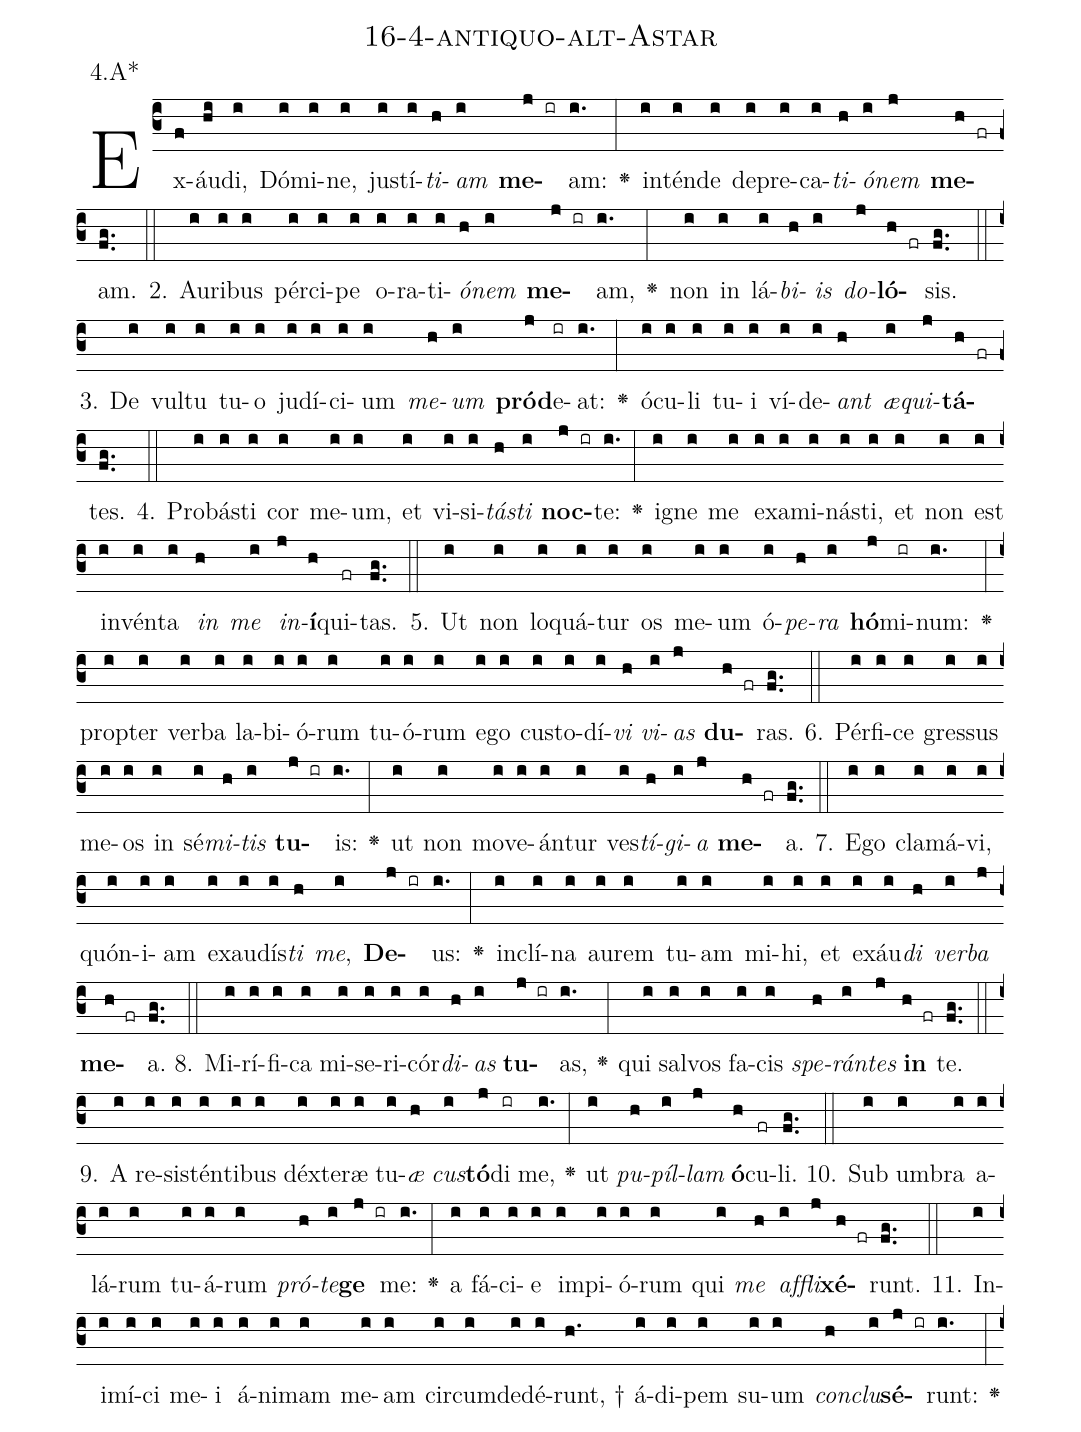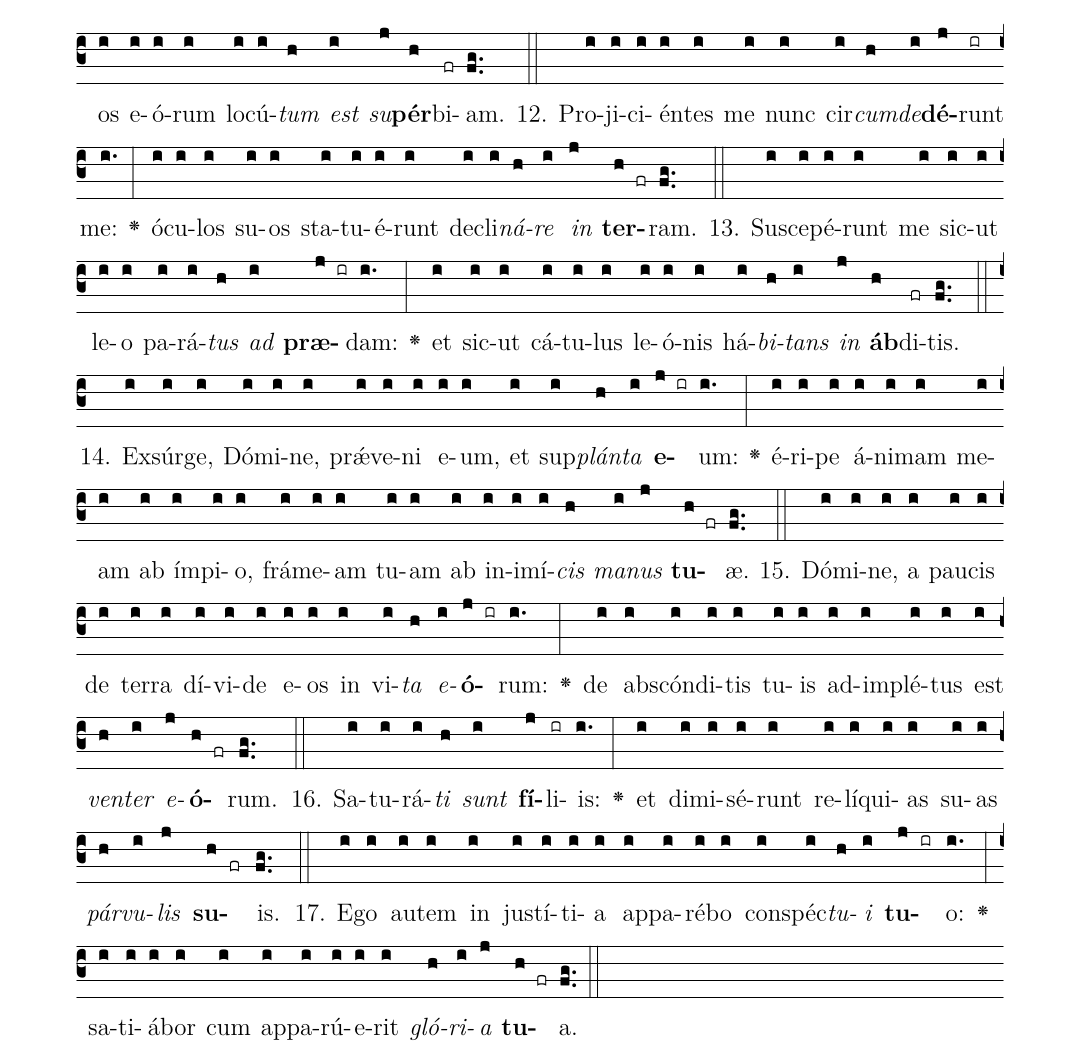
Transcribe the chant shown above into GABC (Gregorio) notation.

name: 16-4-antiquo-alt-Astar;
annotation: 4.A*;
%%
(c3)Ex(f)áu(hi)di,(i) Dó(i)mi(i)ne,(i) jus(i)tí(i)<i>ti</i>(h)<i>am</i>(i) <b>me</b>(j ir)am:(i.) <v>\greheightstar</v>(:) in(i)tén(i)de(i) de(i)pre(i)ca(i)<i>ti</i>(h)<i>ó</i>(i)<i>nem</i>(j) <b>me</b>(h fr)am.(fg..) (::)
2. Au(i)ri(i)bus(i) pér(i)ci(i)pe(i) o(i)ra(i)ti(i)<i>ó</i>(h)<i>nem</i>(i) <b>me</b>(j ir)am,(i.) <v>\greheightstar</v>(:) non(i) in(i) lá(i)<i>bi</i>(h)<i>is</i>(i) <i>do</i>(j)<b>ló</b>(h fr)sis.(fg..) (::)
3. De(i) vul(i)tu(i) tu(i)o(i) ju(i)dí(i)ci(i)um(i) <i>me</i>(h)<i>um</i>(i) <b>pród</b>(j)e(ir)at:(i.) <v>\greheightstar</v>(:) ó(i)cu(i)li(i) tu(i)i(i) ví(i)de(i)<i>ant</i>(h) <i>æ</i>(i)<i>qui</i>(j)<b>tá</b>(h fr)tes.(fg..) (::)
4. Pro(i)bás(i)ti(i) cor(i) me(i)um,(i) et(i) vi(i)si(i)<i>tás</i>(h)<i>ti</i>(i) <b>noc</b>(j ir)te:(i.) <v>\greheightstar</v>(:) i(i)gne(i) me(i) ex(i)a(i)mi(i)nás(i)ti,(i) et(i) non(i) est(i) in(i)vén(i)ta(i) <i>in</i>(h) <i>me</i>(i) <i>in</i>(j)<b>í</b>(h)qui(fr)tas.(fg..) (::)
5. Ut(i) non(i) lo(i)quá(i)tur(i) os(i) me(i)um(i) ó(i)<i>pe</i>(h)<i>ra</i>(i) <b>hó</b>(j)mi(ir)num:(i.) <v>\greheightstar</v>(:) prop(i)ter(i) ver(i)ba(i) la(i)bi(i)ó(i)rum(i) tu(i)ó(i)rum(i) e(i)go(i) cus(i)to(i)dí(i)<i>vi</i>(h) <i>vi</i>(i)<i>as</i>(j) <b>du</b>(h fr)ras.(fg..) (::)
6. Pér(i)fi(i)ce(i) gres(i)sus(i) me(i)os(i) in(i) sé(i)<i>mi</i>(h)<i>tis</i>(i) <b>tu</b>(j ir)is:(i.) <v>\greheightstar</v>(:) ut(i) non(i) mo(i)ve(i)án(i)tur(i) ves(i)<i>tí</i>(h)<i>gi</i>(i)<i>a</i>(j) <b>me</b>(h fr)a.(fg..) (::)
7. E(i)go(i) cla(i)má(i)vi,(i) quón(i)i(i)am(i) ex(i)au(i)dís(i)<i>ti</i>(h) <i>me</i>,(i) <b>De</b>(j ir)us:(i.) <v>\greheightstar</v>(:) in(i)clí(i)na(i) au(i)rem(i) tu(i)am(i) mi(i)hi,(i) et(i) ex(i)áu(i)<i>di</i>(h) <i>ver</i>(i)<i>ba</i>(j) <b>me</b>(h fr)a.(fg..) (::)
8. Mi(i)rí(i)fi(i)ca(i) mi(i)se(i)ri(i)cór(i)<i>di</i>(h)<i>as</i>(i) <b>tu</b>(j ir)as,(i.) <v>\greheightstar</v>(:) qui(i) sal(i)vos(i) fa(i)cis(i) <i>spe</i>(h)<i>rán</i>(i)<i>tes</i>(j) <b>in</b>(h fr) te.(fg..) (::)
9. A(i) re(i)sis(i)tén(i)ti(i)bus(i) déx(i)te(i)ræ(i) tu(i)<i>æ</i>(h) <i>cus</i>(i)<b>tó</b>(j)di(ir) me,(i.) <v>\greheightstar</v>(:) ut(i) <i>pu</i>(h)<i>píl</i>(i)<i>lam</i>(j) <b>ó</b>(h)cu(fr)li.(fg..) (::)
10. Sub(i) um(i)bra(i) a(i)lá(i)rum(i) tu(i)á(i)rum(i) <i>pró</i>(h)<i>te</i>(i)<b>ge</b>(j ir) me:(i.) <v>\greheightstar</v>(:) a(i) fá(i)ci(i)e(i) im(i)pi(i)ó(i)rum(i) qui(i) <i>me</i>(h) <i>af</i>(i)<i>fli</i>(j)<b>xé</b>(h fr)runt.(fg..) (::)
11. In(i)i(i)mí(i)ci(i) me(i)i(i) á(i)ni(i)mam(i) me(i)am(i) cir(i)cum(i)de(i)dé(i)runt, †(h.) á(i)di(i)pem(i) su(i)um(i) <i>con</i>(h)<i>clu</i>(i)<b>sé</b>(j ir)runt:(i.) <v>\greheightstar</v>(:) os(i) e(i)ó(i)rum(i) lo(i)cú(i)<i>tum</i>(h) <i>est</i>(i) <i>su</i>(j)<b>pér</b>(h)bi(fr)am.(fg..) (::)
12. Pro(i)ji(i)ci(i)én(i)tes(i) me(i) nunc(i) cir(i)<i>cum</i>(h)<i>de</i>(i)<b>dé</b>(j)runt(ir) me:(i.) <v>\greheightstar</v>(:) ó(i)cu(i)los(i) su(i)os(i) sta(i)tu(i)é(i)runt(i) de(i)cli(i)<i>ná</i>(h)<i>re</i>(i) <i>in</i>(j) <b>ter</b>(h fr)ram.(fg..) (::)
13. Su(i)sce(i)pé(i)runt(i) me(i) sic(i)ut(i) le(i)o(i) pa(i)rá(i)<i>tus</i>(h) <i>ad</i>(i) <b>præ</b>(j ir)dam:(i.) <v>\greheightstar</v>(:) et(i) sic(i)ut(i) cá(i)tu(i)lus(i) le(i)ó(i)nis(i) há(i)<i>bi</i>(h)<i>tans</i>(i) <i>in</i>(j) <b>áb</b>(h)di(fr)tis.(fg..) (::)
14. Ex(i)súr(i)ge,(i) Dó(i)mi(i)ne,(i) prǽ(i)ve(i)ni(i) e(i)um,(i) et(i) sup(i)<i>plán</i>(h)<i>ta</i>(i) <b>e</b>(j ir)um:(i.) <v>\greheightstar</v>(:) é(i)ri(i)pe(i) á(i)ni(i)mam(i) me(i)am(i) ab(i) ím(i)pi(i)o,(i) frá(i)me(i)am(i) tu(i)am(i) ab(i) in(i)i(i)mí(i)<i>cis</i>(h) <i>ma</i>(i)<i>nus</i>(j) <b>tu</b>(h fr)æ.(fg..) (::)
15. Dó(i)mi(i)ne,(i) a(i) pau(i)cis(i) de(i) ter(i)ra(i) dí(i)vi(i)de(i) e(i)os(i) in(i) vi(i)<i>ta</i>(h) <i>e</i>(i)<b>ó</b>(j ir)rum:(i.) <v>\greheightstar</v>(:) de(i) abs(i)cón(i)di(i)tis(i) tu(i)is(i) ad(i)im(i)plé(i)tus(i) est(i) <i>ven</i>(h)<i>ter</i>(i) <i>e</i>(j)<b>ó</b>(h fr)rum.(fg..) (::)
16. Sa(i)tu(i)rá(i)<i>ti</i>(h) <i>sunt</i>(i) <b>fí</b>(j)li(ir)is:(i.) <v>\greheightstar</v>(:) et(i) di(i)mi(i)sé(i)runt(i) re(i)lí(i)qui(i)as(i) su(i)as(i) <i>pár</i>(h)<i>vu</i>(i)<i>lis</i>(j) <b>su</b>(h fr)is.(fg..) (::)
17. E(i)go(i) au(i)tem(i) in(i) jus(i)tí(i)ti(i)a(i) ap(i)pa(i)ré(i)bo(i) con(i)spéc(i)<i>tu</i>(h)<i>i</i>(i) <b>tu</b>(j ir)o:(i.) <v>\greheightstar</v>(:) sa(i)ti(i)á(i)bor(i) cum(i) ap(i)pa(i)rú(i)e(i)rit(i) <i>gló</i>(h)<i>ri</i>(i)<i>a</i>(j) <b>tu</b>(h fr)a.(fg..) (::)
